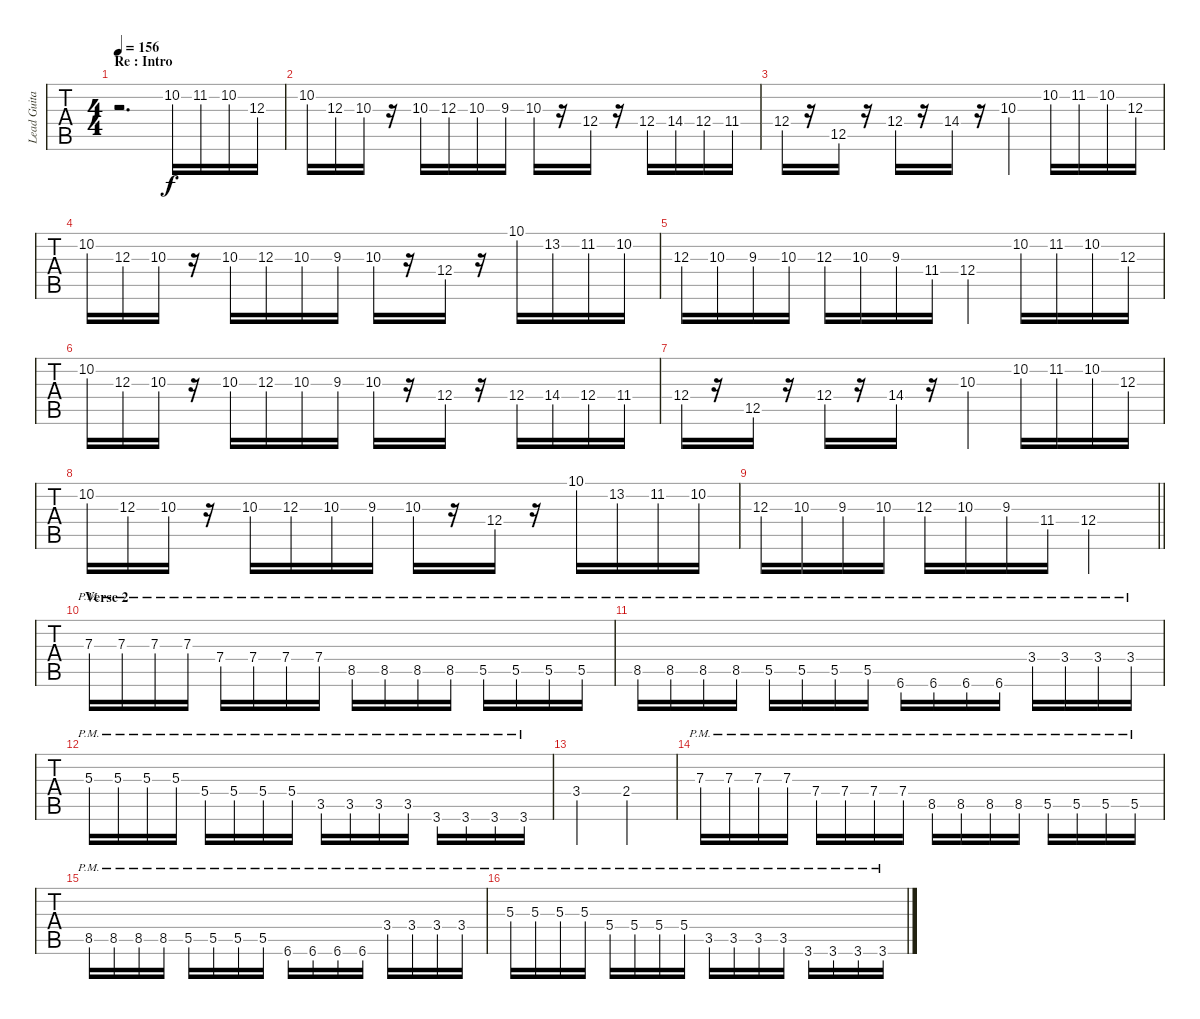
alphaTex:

\track ("Lead Guitar 1 (Enrik Garcia)" "Lead Guita") {instrument distortionguitar}
\staff {tabs}
\tuning (Eb4 Bb3 Gb3 Db3 Ab2 Eb2) {hide}
\ts (4 4)
\section ("" "Re : Intro")
\tempo 156
\clef g2
\ks c
r.2{d dy f} 10.2.16 11.2.16 10.2.16 12.3.16 |
10.2.16 12.3.16 10.3.16 r.16 10.3.16 12.3.16 10.3.16 9.3.16 10.3.16 r.16 12.4.16 r.16 12.4.16 14.4.16 12.4.16 11.4.16 |
12.4.16 r.16 12.5.16 r.16 12.4.16 r.16 14.4.16 r.16 10.3.4 10.2.16 11.2.16 10.2.16 12.3.16 |
10.2.16 12.3.16 10.3.16 r.16 10.3.16 12.3.16 10.3.16 9.3.16 10.3.16 r.16 12.4.16 r.16 10.1.16 13.2.16 11.2.16 10.2.16 |
12.3.16 10.3.16 9.3.16 10.3.16 12.3.16 10.3.16 9.3.16 11.4.16 12.4.4 10.2.16 11.2.16 10.2.16 12.3.16 |
10.2.16 12.3.16 10.3.16 r.16 10.3.16 12.3.16 10.3.16 9.3.16 10.3.16 r.16 12.4.16 r.16 12.4.16 14.4.16 12.4.16 11.4.16 |
12.4.16 r.16 12.5.16 r.16 12.4.16 r.16 14.4.16 r.16 10.3.4 10.2.16 11.2.16 10.2.16 12.3.16 |
10.2.16 12.3.16 10.3.16 r.16 10.3.16 12.3.16 10.3.16 9.3.16 10.3.16 r.16 12.4.16 r.16 10.1.16 13.2.16 11.2.16 10.2.16 |
\barLineRight lightlight
12.3.16 10.3.16 9.3.16 10.3.16 12.3.16 10.3.16 9.3.16 11.4.16 12.4.2 |
\section ("" "Verse 2")
7.3{pm}.16{volume 10 balance 5} 7.3{pm}.16 7.3{pm}.16 7.3{pm}.16 7.4{pm}.16 7.4{pm}.16 7.4{pm}.16 7.4{pm}.16 8.5{pm}.16 8.5{pm}.16 8.5{pm}.16 8.5{pm}.16 5.5{pm}.16 5.5{pm}.16 5.5{pm}.16 5.5{pm}.16 |
8.5{pm}.16 8.5{pm}.16 8.5{pm}.16 8.5{pm}.16 5.5{pm}.16 5.5{pm}.16 5.5{pm}.16 5.5{pm}.16 6.6{pm}.16 6.6{pm}.16 6.6{pm}.16 6.6{pm}.16 3.4{pm}.16 3.4{pm}.16 3.4{pm}.16 3.4{pm}.16 |
5.3{pm}.16 5.3{pm}.16 5.3{pm}.16 5.3{pm}.16 5.4{pm}.16 5.4{pm}.16 5.4{pm}.16 5.4{pm}.16 3.5{pm}.16 3.5{pm}.16 3.5{pm}.16 3.5{pm}.16 3.6{pm}.16 3.6{pm}.16 3.6{pm}.16 3.6{pm}.16 |
3.4.2 2.4.2 |
7.3{pm}.16 7.3{pm}.16 7.3{pm}.16 7.3{pm}.16 7.4{pm}.16 7.4{pm}.16 7.4{pm}.16 7.4{pm}.16 8.5{pm}.16 8.5{pm}.16 8.5{pm}.16 8.5{pm}.16 5.5{pm}.16 5.5{pm}.16 5.5{pm}.16 5.5{pm}.16 |
8.5{pm}.16 8.5{pm}.16 8.5{pm}.16 8.5{pm}.16 5.5{pm}.16 5.5{pm}.16 5.5{pm}.16 5.5{pm}.16 6.6{pm}.16 6.6{pm}.16 6.6{pm}.16 6.6{pm}.16 3.4{pm}.16 3.4{pm}.16 3.4{pm}.16 3.4{pm}.16 |
5.3{pm}.16 5.3{pm}.16 5.3{pm}.16 5.3{pm}.16 5.4{pm}.16 5.4{pm}.16 5.4{pm}.16 5.4{pm}.16 3.5{pm}.16 3.5{pm}.16 3.5{pm}.16 3.5{pm}.16 3.6{pm}.16 3.6{pm}.16 3.6{pm}.16 3.6{pm}.16
